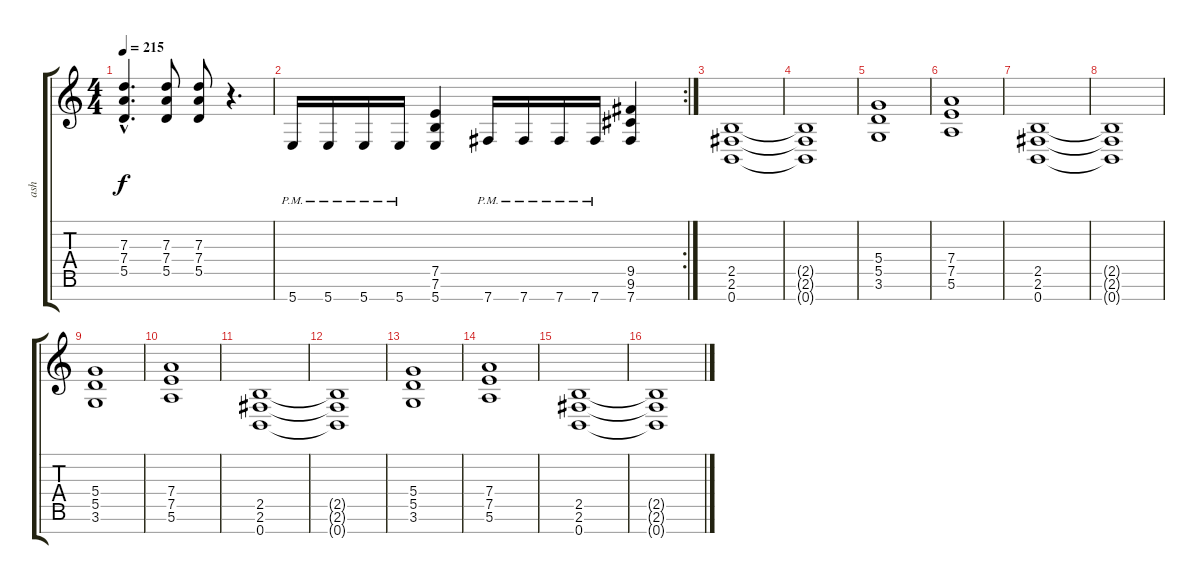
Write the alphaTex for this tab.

\track ("ash" "ash") {instrument distortionguitar}
\staff {score tabs}
\tuning (E4 B3 G3 D3 A2 E2 B1) {hide}
\ts (4 4)
\tempo 215
\clef g2
\ks c
(7.3{hac} 7.4{hac} 5.5{hac}).4{d dy f} (7.3 7.4 5.5).8 (7.3 7.4 5.5).8 r.4{d} |
\rc 2
5.7{pm}.16 5.7{pm}.16 5.7{pm}.16 5.7{pm}.16 (7.5 7.6 5.7).4 7.7{pm}.16 7.7{pm}.16 7.7{pm}.16 7.7{pm}.16 (9.5 9.6 7.7).4 |
(2.5 2.6 0.7).1 |
(2.5{t} 2.6{t} 0.7{t}).1 |
(5.4 5.5 3.6).1 |
(7.4 7.5 5.6).1 |
(2.5 2.6 0.7).1 |
(2.5{t} 2.6{t} 0.7{t}).1 |
(5.4 5.5 3.6).1 |
(7.4 7.5 5.6).1 |
(2.5 2.6 0.7).1 |
(2.5{t} 2.6{t} 0.7{t}).1 |
(5.4 5.5 3.6).1 |
(7.4 7.5 5.6).1 |
(2.5 2.6 0.7).1 |
(2.5{t} 2.6{t} 0.7{t}).1
